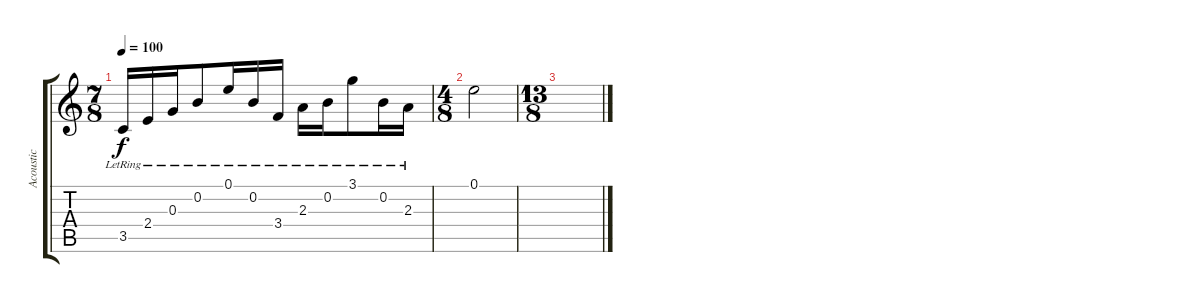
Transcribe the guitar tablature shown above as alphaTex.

\track ("Acoustic" "Acoustic") {instrument acousticguitarnylon}
\staff {score tabs}
\tuning (E4 B3 G3 D3 A2 E2) {hide}
\ts (7 8)
\tempo 100
\clef g2
\ks c
3.5{lr}.16{dy f} 2.4{lr}.16 0.3{lr}.16 0.2{lr}.8 0.1{lr}.16 0.2{lr}.16 3.4{lr}.16 2.3{lr}.16 0.2{lr}.16 3.1{lr}.8 0.2{lr}.16 2.3{lr}.16 |
\ts (4 8)
0.1.2 |
\ts (13 8)
